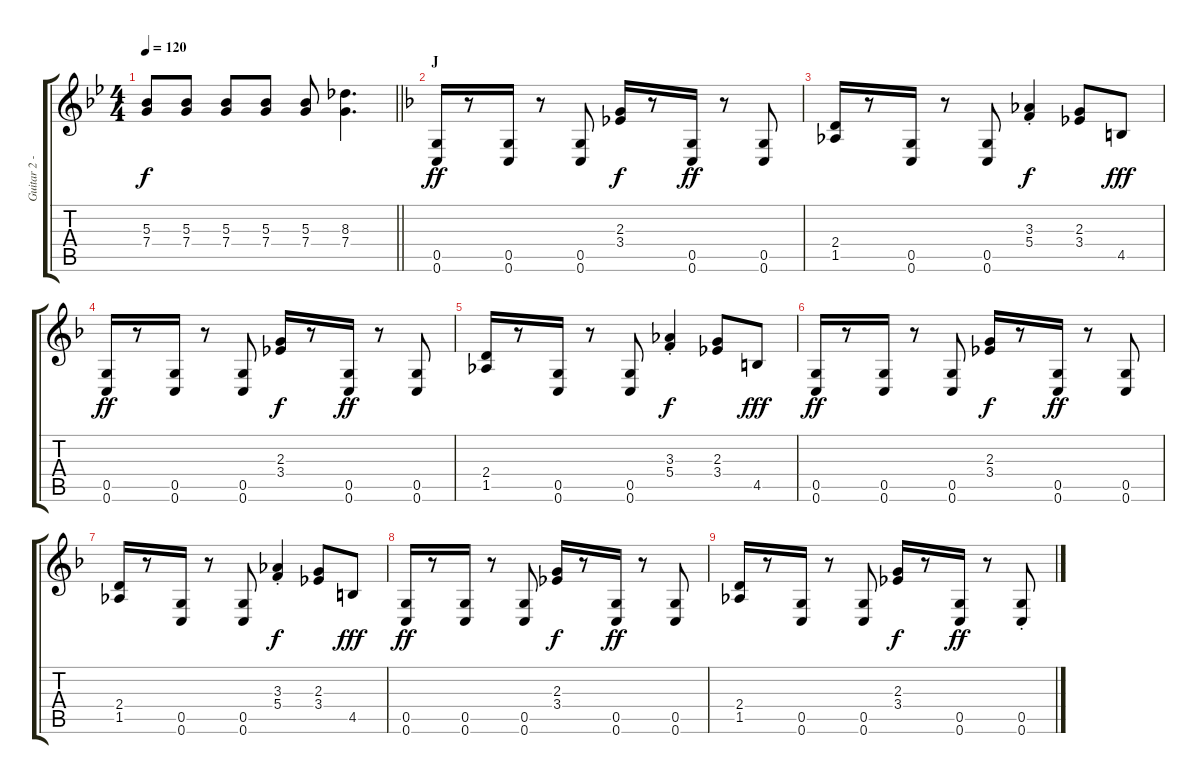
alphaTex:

\track ("Guitar 2 - Aoi" "Guitar 2 -") {instrument distortionguitar}
\staff {score tabs}
\tuning (D4 A3 F3 C3 G2 C2) {hide}
\ts (4 4)
\tempo 120
\clef g2
\barLineRight lightlight
\ks bb
(5.3 7.4).8{dy f} (5.3 7.4).8 (5.3 7.4).8 (5.3 7.4).8 (5.3 7.4).8 (8.3 7.4).4{d} |
\section ("" "J")
\ks f
(0.5 0.6).16{dy ff} r.8 (0.5 0.6).16 r.8 (0.5 0.6).8 (2.3 3.4).16{dy f} r.8 (0.5 0.6).16{dy ff} r.8 (0.5 0.6).8 |
(2.4 1.5).16 r.8 (0.5 0.6).16 r.8 (0.5 0.6).8 (3.3{st} 5.4{st}).4{dy f} (2.3 3.4).8 4.5.8{dy fff} |
(0.5 0.6).16{dy ff} r.8 (0.5 0.6).16 r.8 (0.5 0.6).8 (2.3 3.4).16{dy f} r.8 (0.5 0.6).16{dy ff} r.8 (0.5 0.6).8 |
(2.4 1.5).16 r.8 (0.5 0.6).16 r.8 (0.5 0.6).8 (3.3{st} 5.4{st}).4{dy f} (2.3 3.4).8 4.5.8{dy fff} |
(0.5 0.6).16{dy ff} r.8 (0.5 0.6).16 r.8 (0.5 0.6).8 (2.3 3.4).16{dy f} r.8 (0.5 0.6).16{dy ff} r.8 (0.5 0.6).8 |
(2.4 1.5).16 r.8 (0.5 0.6).16 r.8 (0.5 0.6).8 (3.3{st} 5.4{st}).4{dy f} (2.3 3.4).8 4.5.8{dy fff} |
(0.5 0.6).16{dy ff} r.8 (0.5 0.6).16 r.8 (0.5 0.6).8 (2.3 3.4).16{dy f} r.8 (0.5 0.6).16{dy ff} r.8 (0.5 0.6).8 |
(2.4 1.5).16 r.8 (0.5 0.6).16 r.8 (0.5 0.6).8 (2.3 3.4).16{dy f} r.8 (0.5 0.6).16{dy ff} r.8 (0.5{st} 0.6{st}).8
